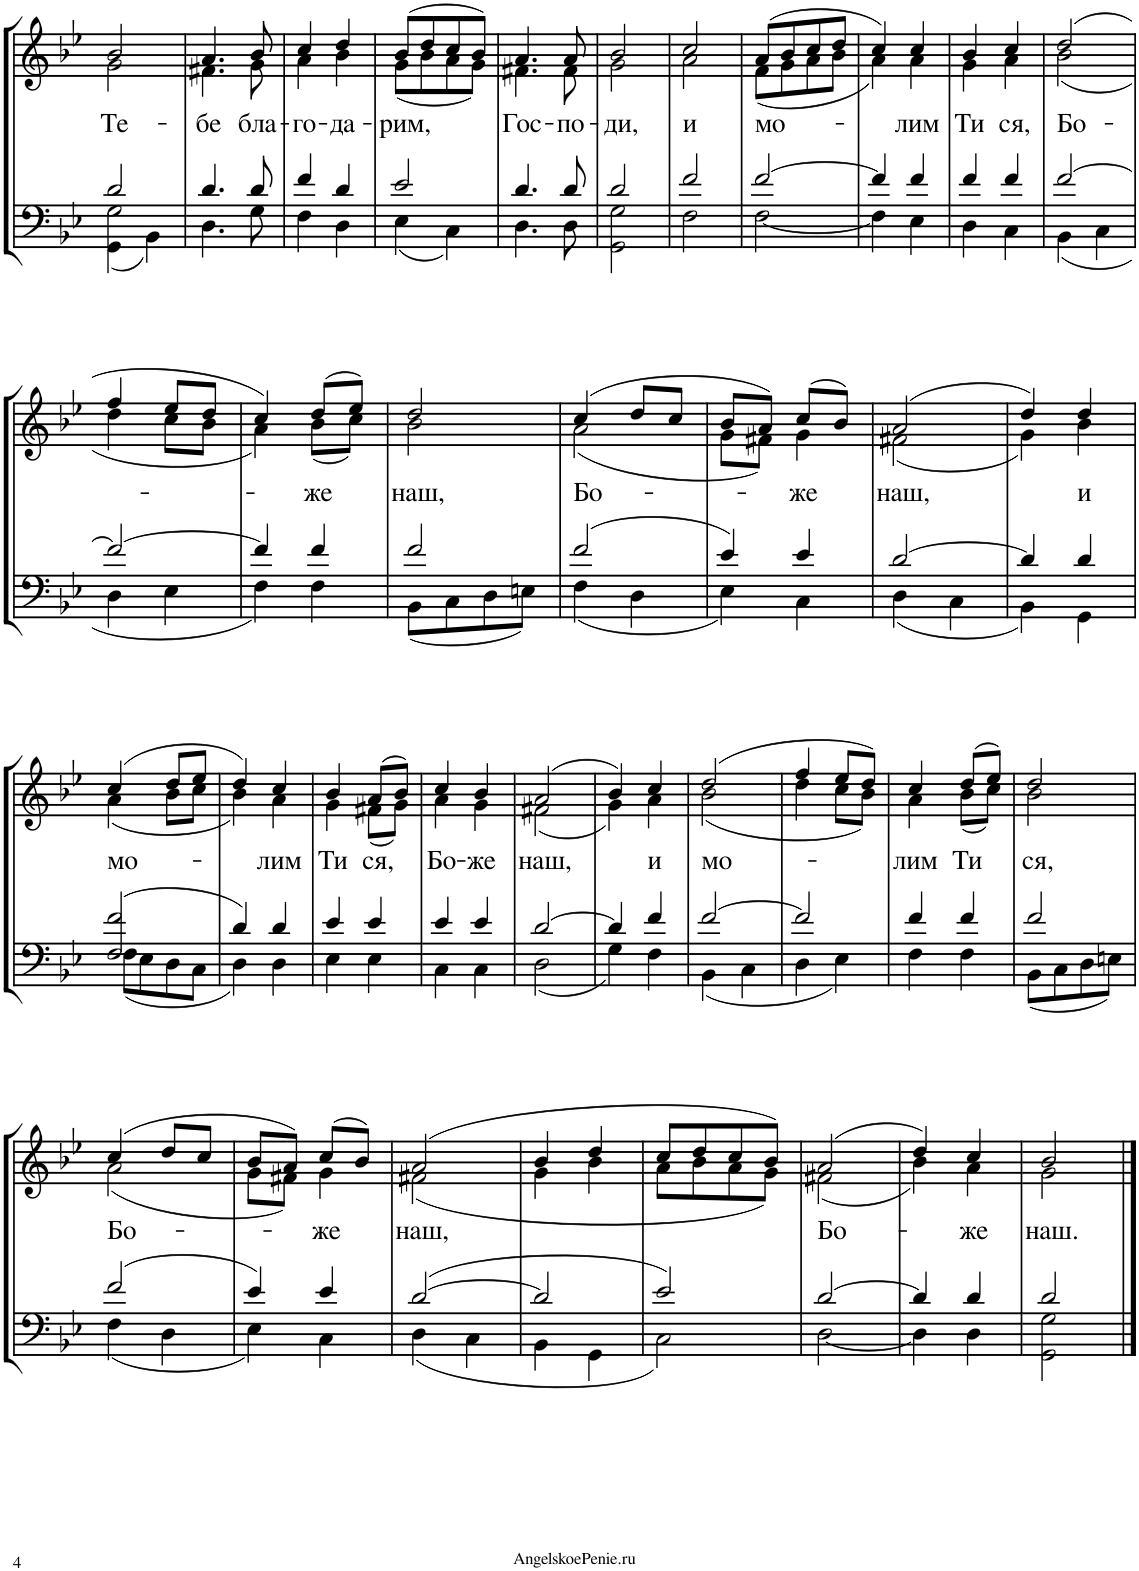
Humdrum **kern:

**kern	**kern	**text
*part1	*part1	*part1
*staff2	*staff1	*staff1
*I"Piano	*	*
*I'Pno.	*	*
!!LO:PB:g=z
*clefF4	*clefG2	*
*k[b-e-]	*k[b-e-]	*
*M2/4	*M2/4	*
=107	=107	=107
*^	*^	*
*	*^	*	*	*
!	!	!	!	!	!LO:LY:b
2d/	2G\	4GG\	2b-/	2g\	Те-
.	.	4BB-\	.	.	.
=108	=108	=108	=108	=108	=108
!	!	!	!	!	!LO:LY:b
*	*v	*v	*	*	*
4.d/	4.D\	4.a/	4.f#X\	-бе
!	!	!	!	!LO:LY:b
8d/	8G\	8b-/	8g\	бла-
=109	=109	=109	=109	=109
!	!	!	!	!LO:LY:b
4f/	4F\	4cc/	4a\	-го-
!	!	!	!	!LO:LY:b
4d/	4D\	4dd/	4b-\	-да-
=110	=110	=110	=110	=110
!	!	!	!	!LO:LY:b
2e-/	4E-\	(8b-/L	(8g\L	-рим,
.	.	8dd/	8b-\	.
.	4C\	8cc/	8a\	.
.	.	8b-/J)	8g\J)	.
=111	=111	=111	=111	=111
!	!	!	!	!LO:LY:b
4.d/	4.D\	4.a/	4.f#X\	Гос-
!	!	!	!	!LO:LY:b
8d/	8D\	8a/	8f#\	-по-
=112	=112	=112	=112	=112
!	!	!	!	!LO:LY:b
2d/	2GG\ 2G\	2b-/	2g\	-ди,
=113	=113	=113	=113	=113
!	!	!	!	!LO:LY:b
2f/	2F\	2cc/	2a\	и
=114	=114	=114	=114	=114
!	!	!	!	!LO:LY:b
[2f/	[2F\	(8a/L	(8f\L	мо-
.	.	8b-/	8g\	.
.	.	8cc/	8a\	.
.	.	8dd/J	8b-\J	.
=115	=115	=115	=115	=115
4f/]	4F\]	4cc/)	4a\)	.
!	!	!	!	!LO:LY:b
4f/	4E-\	4cc/	4a\	-лим
=116	=116	=116	=116	=116
!	!	!	!	!LO:LY:b
4f/	4D\	4b-/	4g\	Ти
!	!	!	!	!LO:LY:b
4f/	4C\	4cc/	4a\	ся,
=117	=117	=117	=117	=117
!	!	!	!	!LO:LY:b
[2f/	4BB-\	(2dd/	(2b-\	Бо-
.	4C\	.	.	.
!!LO:LB:g=z	!!
=118	=118	=118	=118	=118
2f/_	4D\	4ff/	4dd\	.
.	4E-\	8ee-/L	8cc\L	.
.	.	8dd/J	8b-\J	.
=119	=119	=119	=119	=119
4f/]	4F\	4cc/)	4a\)	.
!	!	!	!	!LO:LY:b
4f/	4F\	(8dd/L	(8b-\L	-же
.	.	8ee-/J)	8cc\J)	.
=120	=120	=120	=120	=120
!	!	!	!	!LO:LY:b
2f/	8BB-\L	2dd/	2b-\	наш,
.	8C\	.	.	.
.	8D\	.	.	.
.	8En\J	.	.	.
=121	=121	=121	=121	=121
!	!	!	!	!LO:LY:b
2f/	4F\	(4cc/	(2a\	Бо-
.	4D\	8dd/L	.	.
.	.	8cc/J	.	.
=122	=122	=122	=122	=122
4e-/	4E-\	8b-/L	8g\L	.
.	.	8a/J)	8f#X\J)	.
!	!	!	!	!LO:LY:b
4e-/	4C\	(8cc/L	4g\	-же
.	.	8b-/J)	.	.
=123	=123	=123	=123	=123
!	!	!	!	!LO:LY:b
[2d/	4D\	(2a/	(2f#X\	наш,
.	4C\	.	.	.
=124	=124	=124	=124	=124
4d/]	4BB-\	4dd/)	4g\)	.
!	!	!	!	!LO:LY:b
4d/	4GG\	4dd/	4b-\	и
!!LO:LB:g=z	!!
=125	=125	=125	=125	=125
!	!	!	!	!LO:LY:b
2F/ 2f/	8F\L	(4cc/	(4a\	мо-
.	8E-\	.	.	.
.	8D\	8dd/L	8b-\L	.
.	8C\J	8ee-/J	8cc\J	.
=126	=126	=126	=126	=126
4d/	4D\	4dd/)	4b-\)	.
!	!	!	!	!LO:LY:b
4d/	4D\	4cc/	4a\	-лим
=127	=127	=127	=127	=127
!	!	!	!	!LO:LY:b
4e-/	4E-\	4b-/	4g\	Ти
!	!	!	!	!LO:LY:b
4e-/	4E-\	(8a/L	(8f#X\L	ся,
.	.	8b-/J)	8g\J)	.
=128	=128	=128	=128	=128
!	!	!	!	!LO:LY:b
4e-/	4C\	4cc/	4a\	Бо-
!	!	!	!	!LO:LY:b
4e-/	4C\	4b-/	4g\	-же
=129	=129	=129	=129	=129
!	!	!	!	!LO:LY:b
[2d/	2D\	(2a/	(2f#X\	наш,
=130	=130	=130	=130	=130
4d/]	4G\	4b-/)	4g\)	.
!	!	!	!	!LO:LY:b
4f/	4F\	4cc/	4a\	и
=131	=131	=131	=131	=131
!	!	!	!	!LO:LY:b
[2f/	4BB-\	(2dd/	(2b-\	мо-
.	4C\	.	.	.
=132	=132	=132	=132	=132
2f/]	4D\	4ff/	4dd\	.
.	4E-\	8ee-/L	8cc\L	.
.	.	8dd/J)	8b-\J)	.
=133	=133	=133	=133	=133
!	!	!	!	!LO:LY:b
4f/	4F\	4cc/	4a\	-лим
!	!	!	!	!LO:LY:b
4f/	4F\	(8dd/L	(8b-\L	Ти
.	.	8ee-/J)	8cc\J)	.
=134	=134	=134	=134	=134
!	!	!	!	!LO:LY:b
2f/	8BB-\L	2dd/	2b-\	ся,
.	8C\	.	.	.
.	8D\	.	.	.
.	8En\J	.	.	.
!!LO:LB:g=z	!!
=135	=135	=135	=135	=135
!	!	!	!	!LO:LY:b
2f/	4F\	(4cc/	(2a\	Бо-
.	4D\	8dd/L	.	.
.	.	8cc/J	.	.
=136	=136	=136	=136	=136
4e-/	4E-\	8b-/L	8g\L	.
.	.	8a/J)	8f#X\J)	.
!	!	!	!	!LO:LY:b
4e-/	4C\	(8cc/L	4g\	-же
.	.	8b-/J)	.	.
=137	=137	=137	=137	=137
!	!	!	!	!LO:LY:b
[2d/	4D\	(2a/	(2f#X\	наш,
.	4C\	.	.	.
=138	=138	=138	=138	=138
2d/]	4BB-\	4b-/	4g\	.
.	4GG\	4dd/	4b-\	.
=139	=139	=139	=139	=139
2e-/	2C\	8cc/L	8a\L	.
.	.	8dd/	8b-\	.
.	.	8cc/	8a\	.
.	.	8b-/J)	8g\J)	.
=140	=140	=140	=140	=140
!	!	!	!	!LO:LY:b
[2d/	[2D\	(2a/	(2f#X\	Бо-
=141	=141	=141	=141	=141
4d/]	4D\]	4dd/)	4b-\)	.
!	!	!	!	!LO:LY:b
4d/	4D\	4cc/	4a\	-же
=142	=142	=142	=142	=142
!	!	!	!	!LO:LY:b
2d/	2GG\ 2G\	2b-/	2g\	наш.
*v	*v	*	*	*
*	*v	*v	*
==	==	==
*-	*-	*-
